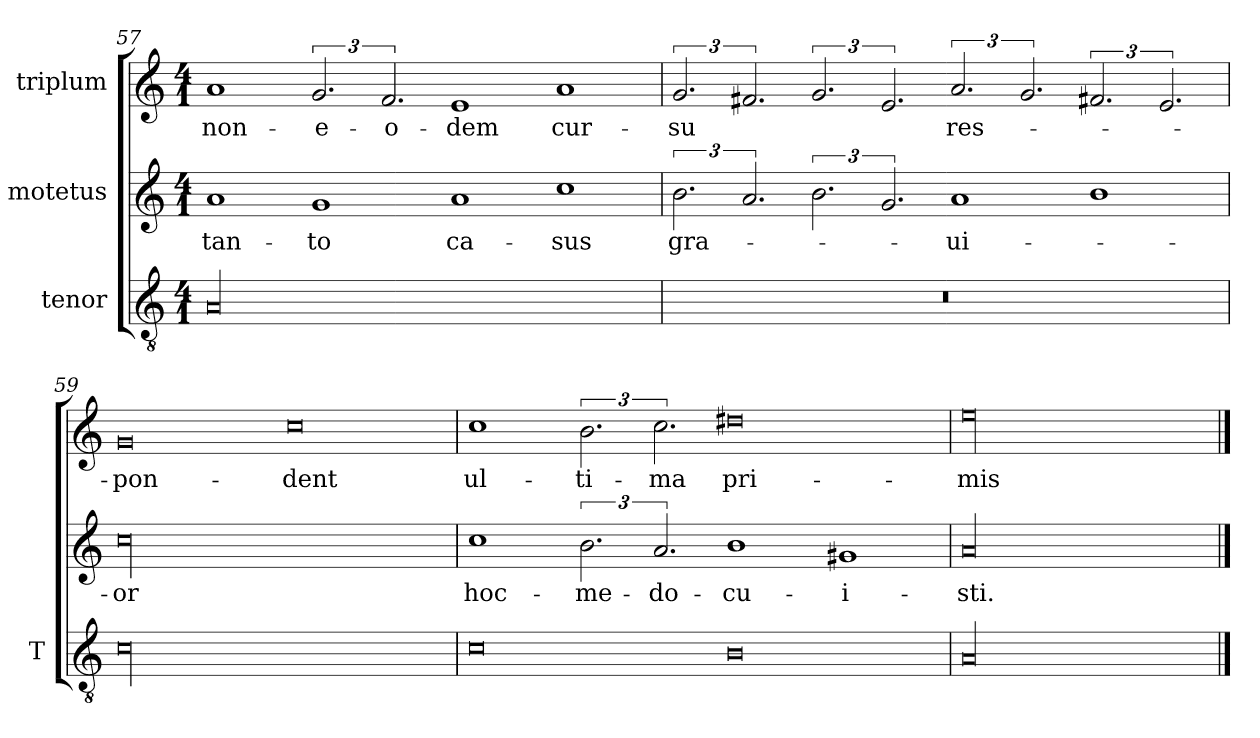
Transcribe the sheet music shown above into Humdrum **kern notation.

**kern	**kern	**text	**kern	**text
*part3	*part2	*part2	*part1	*part1
*staff3	*staff2	*staff2	*staff1	*staff1
*I"tenor	*I"motetus	*	*I"triplum	*
*I'T	*	*	*	*
*clefGv2	*clefG2	*	*clefG2	*
*k[]	*k[]	*	*k[]	*
*C:	*C:	*	*C:	*
*M4/1	*M4/1	*	*M4/1	*
=57	=57	=57	=57	=57
00A/	1a/	tan-	1a/	non-
.	1g/	-to	3.g/	e-
.	.	.	3.f/	-o-
.	1a/	ca-	1e/	-dem
.	1cc\	-sus	1a/	cur-
=58	=58	=58	=58	=58
00r	3.b\	gra-	3.g/	-su
.	3.a/	.	3.f#X/	.
.	3.b\	.	3.g/	.
.	3.g/	.	3.e/	.
.	1a/	-ui-	3.a/	res-
.	.	.	3.g/	.
.	1b\	.	3.f#X/	.
.	.	.	3.e/	.
=59	=59	=59	=59	=59
00c\	00cc\	-or	0g/	-pon-
.	.	.	0cc\	-dent
=60	=60	=60	=60	=60
0c\	1cc\	hoc-	1cc\	ul-
.	3.b\	me-	3.b\	-ti-
.	3.a/	do-	3.cc\	-ma
0B\	1b\	-cu-	0dd#X\	pri-
.	1g#X/	-i-	.	.
=61	=61	=61	=61	=61
00A/	00a/	-sti.	00ee\	-mis
==	==	==	==	==
*-	*-	*-	*-	*-
